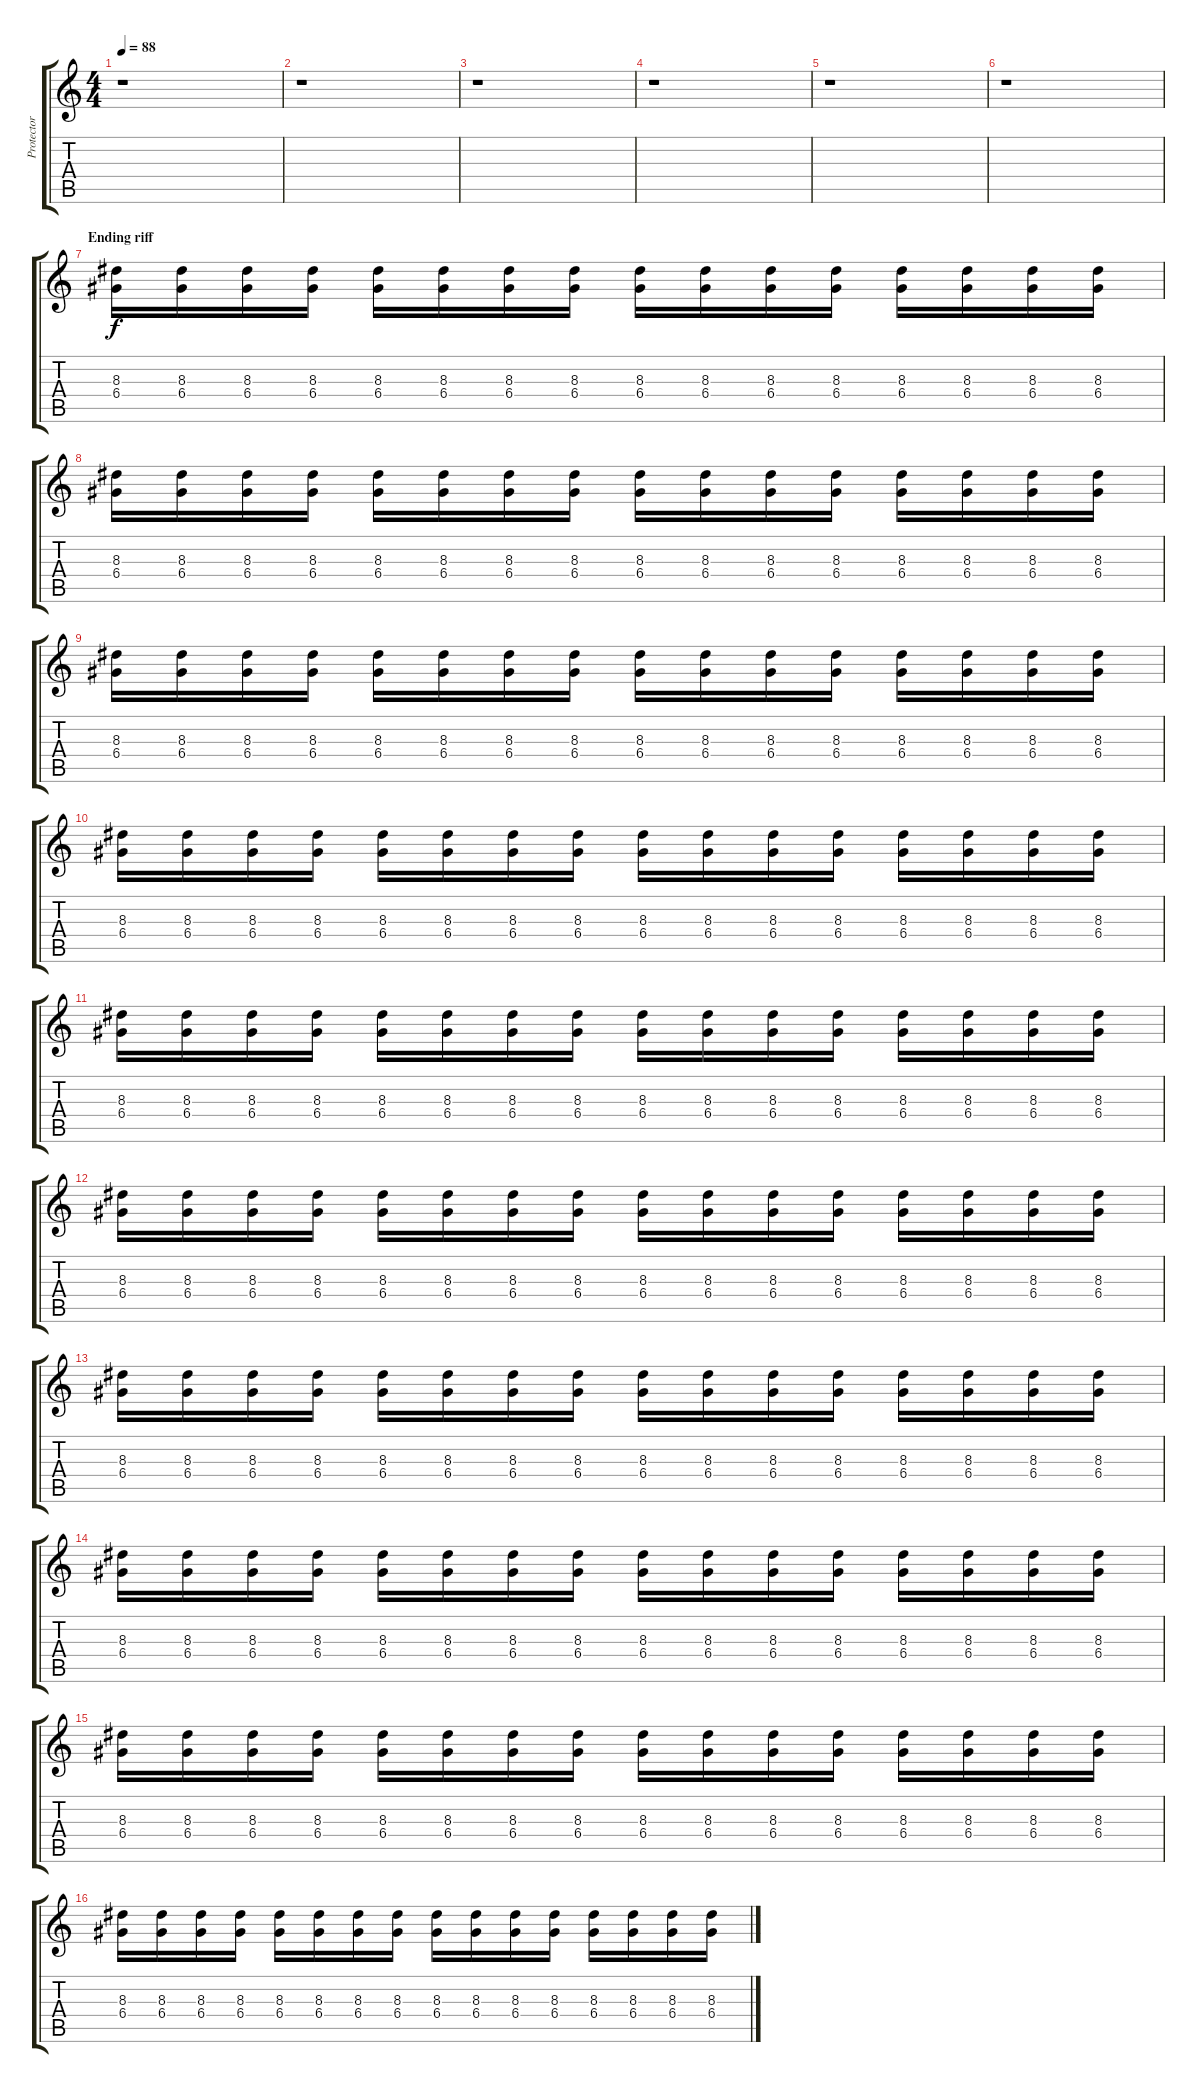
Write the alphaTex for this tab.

\track ("Protector (Rhythm Guitar)" "Protector ") {instrument distortionguitar}
\staff {score tabs}
\tuning (E4 B3 G3 D3 A2 E2) {hide}
\ts (4 4)
\tempo 88
\clef g2
\ks c
r.1{dy f} |
r.1 |
r.1 |
r.1 |
r.1 |
r.1 |
\section ("" "Ending riff")
(8.3 6.4).16 (8.3 6.4).16 (8.3 6.4).16 (8.3 6.4).16 (8.3 6.4).16 (8.3 6.4).16 (8.3 6.4).16 (8.3 6.4).16 (8.3 6.4).16 (8.3 6.4).16 (8.3 6.4).16 (8.3 6.4).16 (8.3 6.4).16 (8.3 6.4).16 (8.3 6.4).16 (8.3 6.4).16 |
(8.3 6.4).16 (8.3 6.4).16 (8.3 6.4).16 (8.3 6.4).16 (8.3 6.4).16 (8.3 6.4).16 (8.3 6.4).16 (8.3 6.4).16 (8.3 6.4).16 (8.3 6.4).16 (8.3 6.4).16 (8.3 6.4).16 (8.3 6.4).16 (8.3 6.4).16 (8.3 6.4).16 (8.3 6.4).16 |
(8.3 6.4).16 (8.3 6.4).16 (8.3 6.4).16 (8.3 6.4).16 (8.3 6.4).16 (8.3 6.4).16 (8.3 6.4).16 (8.3 6.4).16 (8.3 6.4).16 (8.3 6.4).16 (8.3 6.4).16 (8.3 6.4).16 (8.3 6.4).16 (8.3 6.4).16 (8.3 6.4).16 (8.3 6.4).16 |
(8.3 6.4).16 (8.3 6.4).16 (8.3 6.4).16 (8.3 6.4).16 (8.3 6.4).16 (8.3 6.4).16 (8.3 6.4).16 (8.3 6.4).16 (8.3 6.4).16 (8.3 6.4).16 (8.3 6.4).16 (8.3 6.4).16 (8.3 6.4).16 (8.3 6.4).16 (8.3 6.4).16 (8.3 6.4).16 |
(8.3 6.4).16 (8.3 6.4).16 (8.3 6.4).16 (8.3 6.4).16 (8.3 6.4).16 (8.3 6.4).16 (8.3 6.4).16 (8.3 6.4).16 (8.3 6.4).16 (8.3 6.4).16 (8.3 6.4).16 (8.3 6.4).16 (8.3 6.4).16 (8.3 6.4).16 (8.3 6.4).16 (8.3 6.4).16 |
(8.3 6.4).16 (8.3 6.4).16 (8.3 6.4).16 (8.3 6.4).16 (8.3 6.4).16 (8.3 6.4).16 (8.3 6.4).16 (8.3 6.4).16 (8.3 6.4).16 (8.3 6.4).16 (8.3 6.4).16 (8.3 6.4).16 (8.3 6.4).16 (8.3 6.4).16 (8.3 6.4).16 (8.3 6.4).16 |
(8.3 6.4).16 (8.3 6.4).16 (8.3 6.4).16 (8.3 6.4).16 (8.3 6.4).16 (8.3 6.4).16 (8.3 6.4).16 (8.3 6.4).16 (8.3 6.4).16 (8.3 6.4).16 (8.3 6.4).16 (8.3 6.4).16 (8.3 6.4).16 (8.3 6.4).16 (8.3 6.4).16 (8.3 6.4).16 |
(8.3 6.4).16 (8.3 6.4).16 (8.3 6.4).16 (8.3 6.4).16 (8.3 6.4).16 (8.3 6.4).16 (8.3 6.4).16 (8.3 6.4).16 (8.3 6.4).16 (8.3 6.4).16 (8.3 6.4).16 (8.3 6.4).16 (8.3 6.4).16 (8.3 6.4).16 (8.3 6.4).16 (8.3 6.4).16 |
(8.3 6.4).16 (8.3 6.4).16 (8.3 6.4).16 (8.3 6.4).16 (8.3 6.4).16 (8.3 6.4).16 (8.3 6.4).16 (8.3 6.4).16 (8.3 6.4).16 (8.3 6.4).16 (8.3 6.4).16 (8.3 6.4).16 (8.3 6.4).16 (8.3 6.4).16 (8.3 6.4).16 (8.3 6.4).16 |
(8.3 6.4).16 (8.3 6.4).16 (8.3 6.4).16 (8.3 6.4).16 (8.3 6.4).16 (8.3 6.4).16 (8.3 6.4).16 (8.3 6.4).16 (8.3 6.4).16 (8.3 6.4).16 (8.3 6.4).16 (8.3 6.4).16 (8.3 6.4).16 (8.3 6.4).16 (8.3 6.4).16 (8.3 6.4).16
